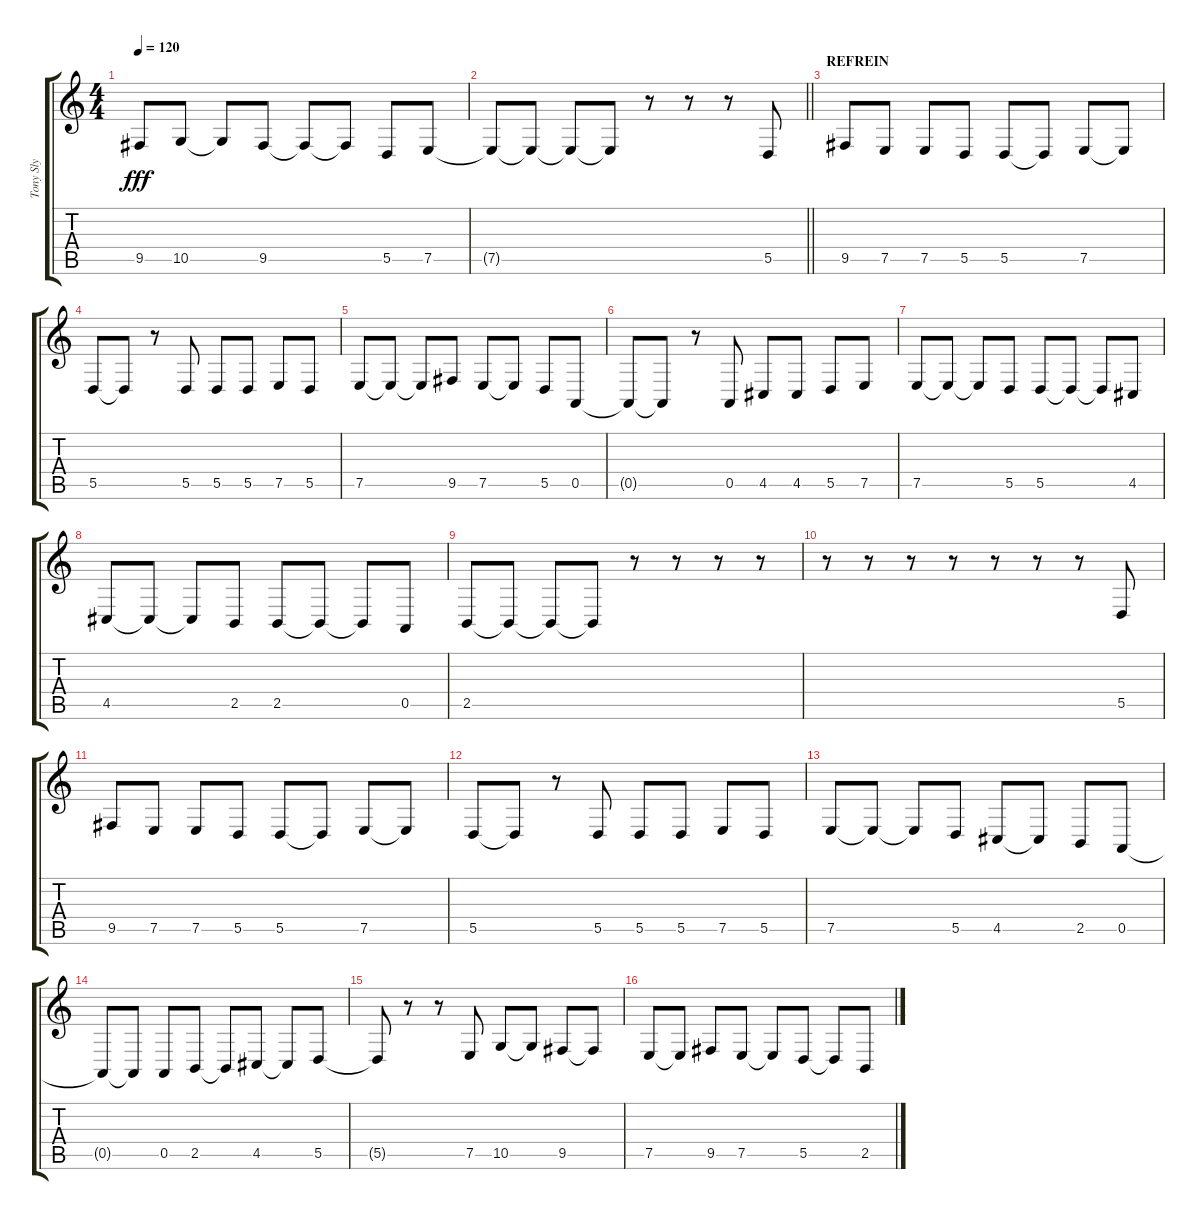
\track ("Tony Sly" "Tony Sly") {instrument tenorsax}
\staff {score tabs}
\tuning (E4 B3 G3 D3 A2 E2) {hide}
\ts (4 4)
\tempo 120
\clef g2
\ks c
9.5.8{dy fff} 10.5.8 10.5{t}.8 9.5.8 9.5{t}.8 9.5{t}.8 5.5.8 7.5.8 |
\barLineRight lightlight
7.5{t}.8 7.5{t}.8 7.5{t}.8 7.5{t}.8 r.8 r.8 r.8 5.5.8 |
\section ("" "REFREIN")
9.5.8 7.5.8 7.5.8 5.5.8 5.5.8 5.5{t}.8 7.5.8 7.5{t}.8 |
5.5.8 5.5{t}.8 r.8 5.5.8 5.5.8 5.5.8 7.5.8 5.5.8 |
7.5.8 7.5{t}.8 7.5{t}.8 9.5.8 7.5.8 7.5{t}.8 5.5.8 0.5.8 |
0.5{t}.8 0.5{t}.8 r.8 0.5.8 4.5.8 4.5.8 5.5.8 7.5.8 |
7.5.8 7.5{t}.8 7.5{t}.8 5.5.8 5.5.8 5.5{t}.8 5.5{t}.8 4.5.8 |
4.5.8 4.5{t}.8 4.5{t}.8 2.5.8 2.5.8 2.5{t}.8 2.5{t}.8 0.5.8 |
2.5.8 2.5{t}.8 2.5{t}.8 2.5{t}.8 r.8 r.8 r.8 r.8 |
r.8 r.8 r.8 r.8 r.8 r.8 r.8 5.5.8 |
9.5.8 7.5.8 7.5.8 5.5.8 5.5.8 5.5{t}.8 7.5.8 7.5{t}.8 |
5.5.8 5.5{t}.8 r.8 5.5.8 5.5.8 5.5.8 7.5.8 5.5.8 |
7.5.8 7.5{t}.8 7.5{t}.8 5.5.8 4.5.8 4.5{t}.8 2.5.8 0.5.8 |
0.5{t}.8 0.5{t}.8 0.5.8 2.5.8 2.5{t}.8 4.5.8 4.5{t}.8 5.5.8 |
5.5{t}.8 r.8 r.8 7.5.8 10.5.8 10.5{t}.8 9.5.8 9.5{t}.8 |
7.5.8 7.5{t}.8 9.5.8 7.5.8 7.5{t}.8 5.5.8 5.5{t}.8 2.5.8
